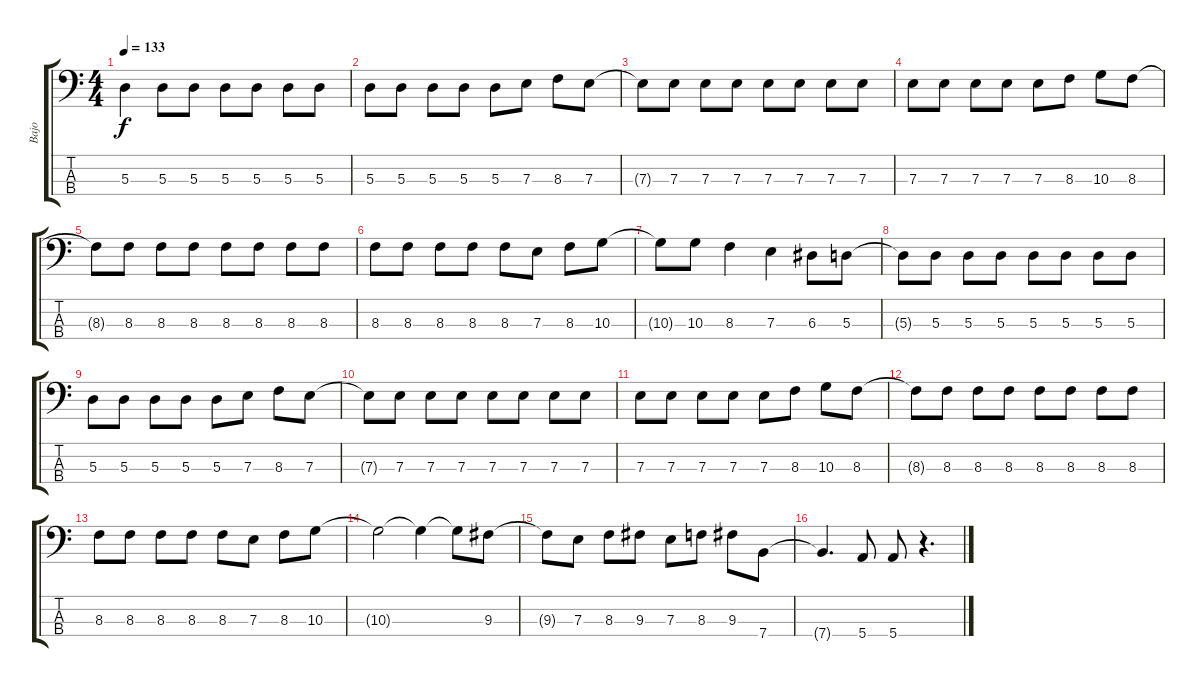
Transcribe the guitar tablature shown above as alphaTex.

\track ("Bajo" "Bajo") {instrument electricbasspick}
\staff {score tabs}
\tuning (G2 D2 A1 E1) {hide}
\ts (4 4)
\tempo 133
\clef f4
\ks c
5.3.4{dy f instrument electricbasspick} 5.3.8 5.3.8 5.3.8 5.3.8 5.3.8 5.3.8 |
5.3.8 5.3.8 5.3.8 5.3.8 5.3.8 7.3.8 8.3.8 7.3.8 |
7.3{t}.8 7.3.8 7.3.8 7.3.8 7.3.8 7.3.8 7.3.8 7.3.8 |
7.3.8 7.3.8 7.3.8 7.3.8 7.3.8 8.3.8 10.3.8 8.3.8 |
8.3{t}.8 8.3.8 8.3.8 8.3.8 8.3.8 8.3.8 8.3.8 8.3.8 |
8.3.8 8.3.8 8.3.8 8.3.8 8.3.8 7.3.8 8.3.8 10.3.8 |
10.3{t}.8 10.3.8 8.3.4 7.3.4 6.3.8 5.3.8 |
5.3{t}.8 5.3.8 5.3.8 5.3.8 5.3.8 5.3.8 5.3.8 5.3.8 |
5.3.8 5.3.8 5.3.8 5.3.8 5.3.8 7.3.8 8.3.8 7.3.8 |
7.3{t}.8 7.3.8 7.3.8 7.3.8 7.3.8 7.3.8 7.3.8 7.3.8 |
7.3.8 7.3.8 7.3.8 7.3.8 7.3.8 8.3.8 10.3.8 8.3.8 |
8.3{t}.8 8.3.8 8.3.8 8.3.8 8.3.8 8.3.8 8.3.8 8.3.8 |
8.3.8 8.3.8 8.3.8 8.3.8 8.3.8 7.3.8 8.3.8 10.3.8 |
10.3{t}.2 10.3{t}.4 10.3{t}.8 9.3.8 |
9.3{t}.8 7.3.8 8.3.8 9.3.8 7.3.8 8.3.8 9.3.8 7.4.8 |
7.4{t}.4{d} 5.4.8 5.4.8 r.4{d}
